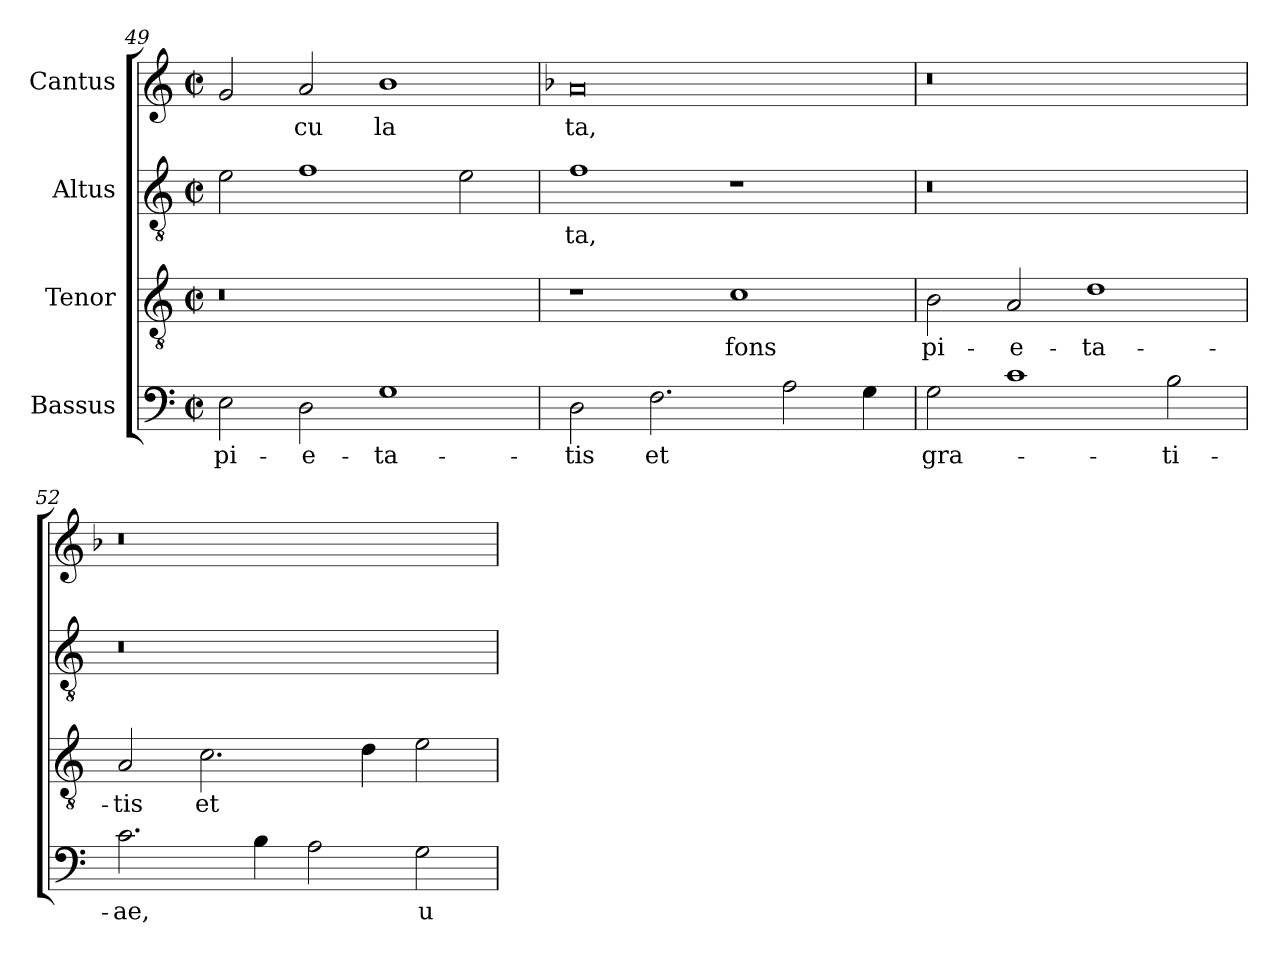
**kern	**text	**kern	**text	**kern	**text	**kern	**text
*part4	*part4	*part3	*part3	*part2	*part2	*part1	*part1
*staff4	*staff4	*staff3	*staff3	*staff2	*staff2	*staff1	*staff1
*I"Bassus	*	*I"Tenor	*	*I"Altus	*	*I"Cantus	*
*clefF4	*	*clefGv2	*	*clefGv2	*	*clefG2	*
*	*	*	*	*	*	*k[]	*
*	*	*	*	*	*	*C:	*
*M2/2	*	*M2/2	*	*M2/2	*	*M2/2	*
*met(c|)	*	*met(c|)	*	*met(c|)	*	*met(c|)	*
=49	=49	=49	=49	=49	=49	=49	=49
!	!LO:LY:b:cj	!	!	!	!	!	!
2E\	pi-	0r	.	2e\	.	2g/	.
!	!LO:LY:b:cj	!	!	!	!	!	!LO:LY:b:cj
2D\	-e-	.	.	1f	.	2a/	cu
!	!LO:LY:b:cj	!	!	!	!	!	!LO:LY:b:cj
1G	-ta-	.	.	.	.	1b	la
.	.	.	.	2e\	.	.	.
=50	=50	=50	=50	=50	=50	=50	=50
*	*	*	*	*	*	*k[b-]	*
*	*	*	*	*	*	*F:	*
!	!LO:LY:b:cj	!	!	!	!LO:LY:b:cj	!LO:N:vis=0	!LO:LY:b:cj
2D\	-tis	1r	.	1f	ta,	1a	ta,
!	!LO:LY:b:cj	!	!	!	!	!	!
2.F\	et	.	.	.	.	.	.
!	!	!	!LO:LY:b:cj	!	!	!	!
.	.	1c	fons	1r	.	1ryy	.
2A\	.	.	.	.	.	.	.
4G\	.	.	.	.	.	.	.
=51	=51	=51	=51	=51	=51	=51	=51
!	!LO:LY:b	!	!LO:LY:b:cj	!	!	!	!
2G\	gra-	2B\	pi-	0r	.	0r	.
!	!	!	!LO:LY:b:cj	!	!	!	!
1c	.	2A/	-e-	.	.	.	.
!	!	!	!LO:LY:b:cj	!	!	!	!
.	.	1d	-ta-	.	.	.	.
!	!LO:LY:b:cj	!	!	!	!	!	!
2B\	-ti-	.	.	.	.	.	.
=52	=52	=52	=52	=52	=52	=52	=52
!	!LO:LY:b	!	!LO:LY:b:cj	!	!	!	!
2.c\	-ae,	2A/	-tis	0r	.	0r	.
!	!	!	!LO:LY:b:cj	!	!	!	!
.	.	2.c\	et	.	.	.	.
4B\	.	.	.	.	.	.	.
2A\	.	.	.	.	.	.	.
.	.	4d\	.	.	.	.	.
!	!LO:LY:b:cj	!	!	!	!	!	!
2G\	u-	2e\	.	.	.	.	.
=	=	=	=	=	=	=	=
*-	*-	*-	*-	*-	*-	*-	*-
